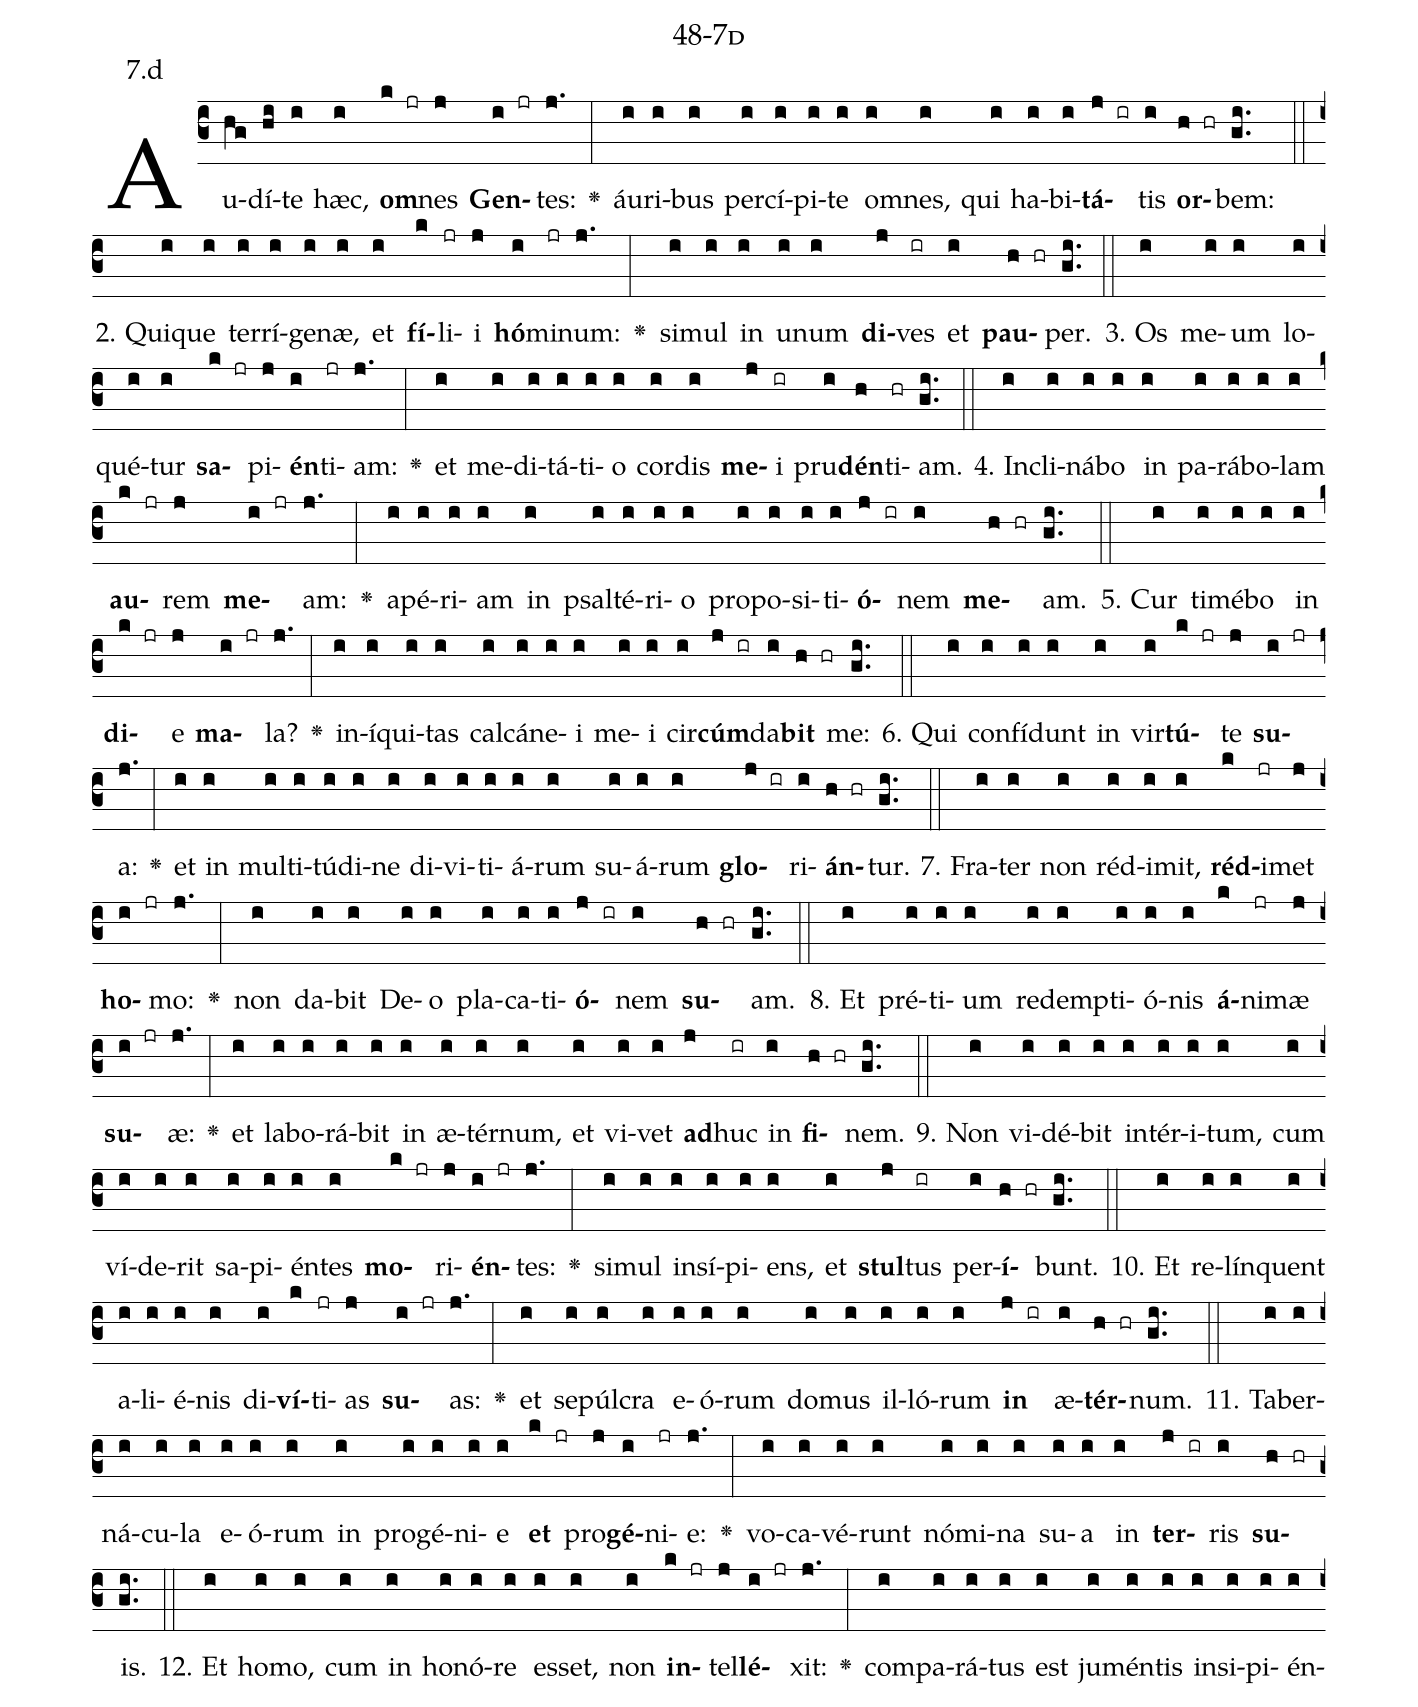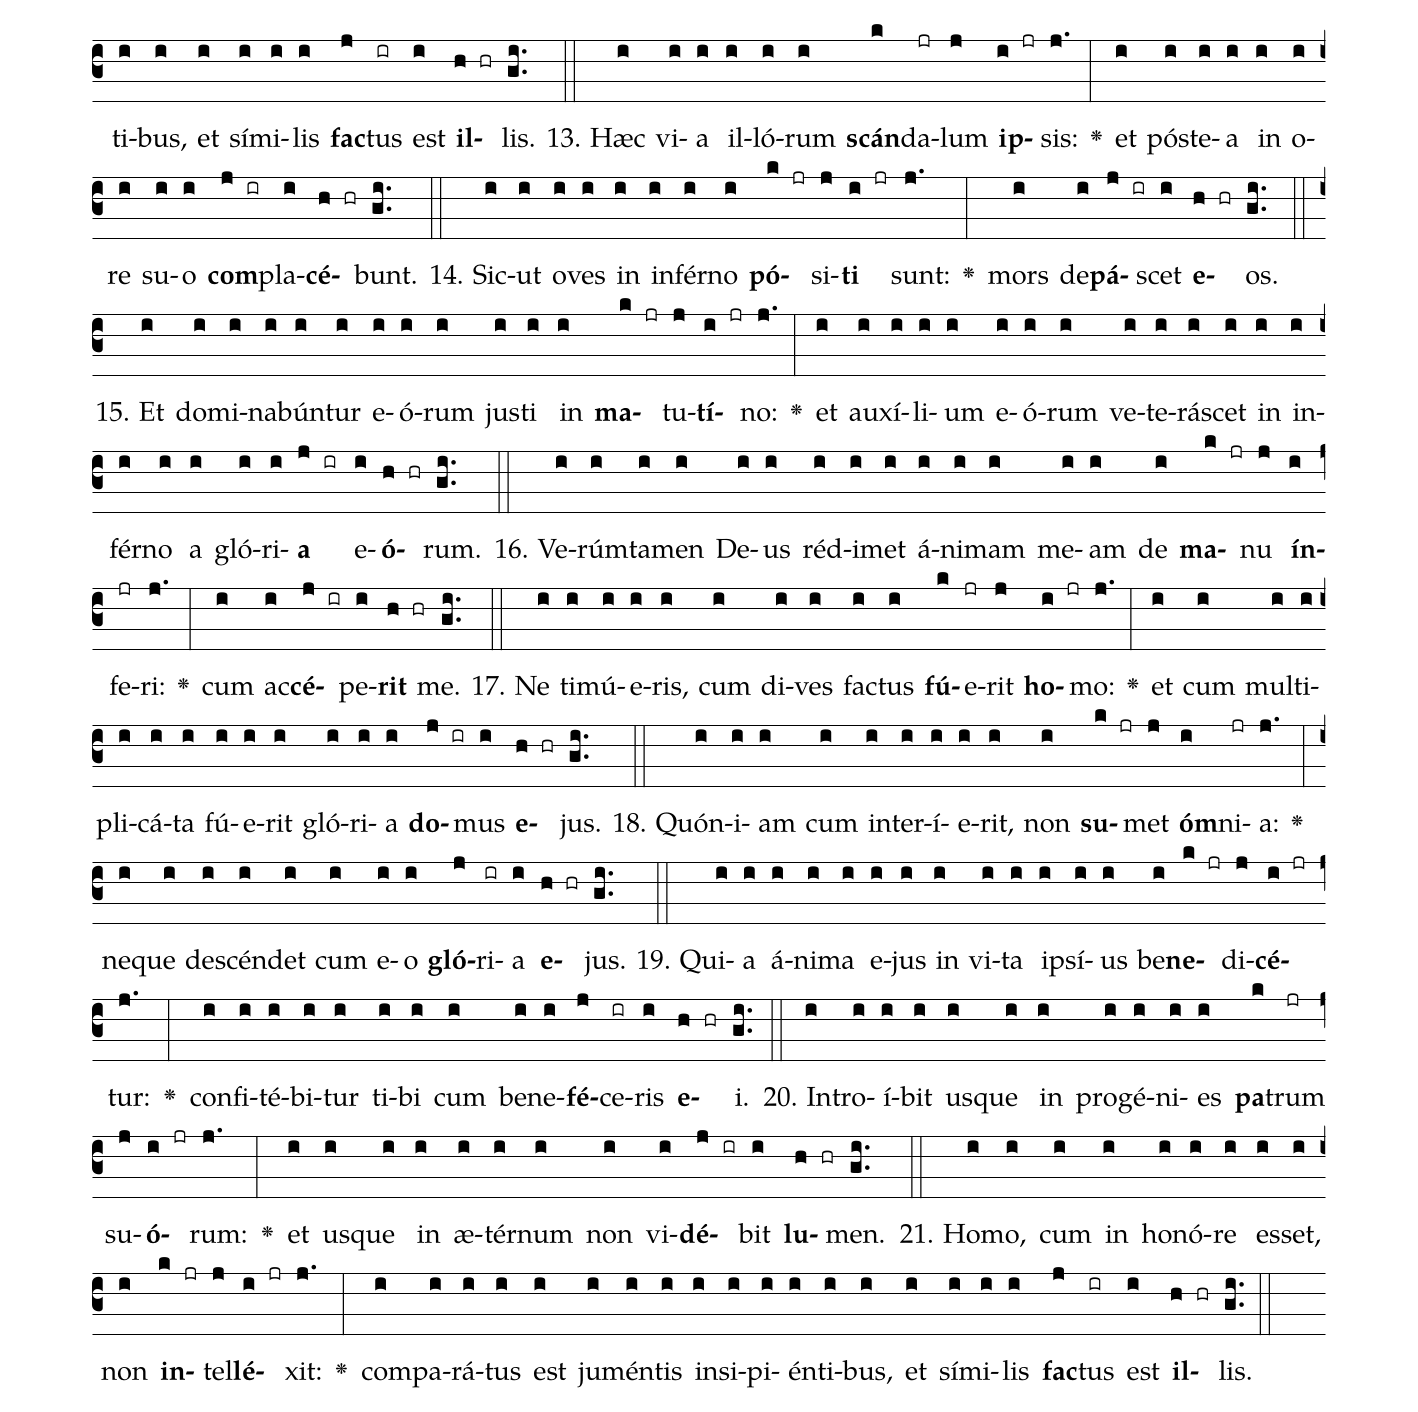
name: 48-7d;
annotation: 7.d;
%%
(c3)Au(hg)dí(hi)te(i) hæc,(i) <b>om</b>(k jr)nes(j) <b>Gen</b>(i jr)tes:(j.) <v>\greheightstar</v>(:) áu(i)ri(i)bus(i) per(i)cí(i)pi(i)te(i) om(i)nes,(i) qui(i) ha(i)bi(i)<b>tá</b>(j ir)tis(i) <b>or</b>(h hr)bem:(gi..) (::)
2. Qui(i)que(i) ter(i)rí(i)ge(i)næ,(i) et(i) <b>fí</b>(k)li(jr)i(j) <b>hó</b>(i)mi(jr)num:(j.) <v>\greheightstar</v>(:) si(i)mul(i) in(i) u(i)num(i) <b>di</b>(j)ves(ir) et(i) <b>pau</b>(h hr)per.(gi..) (::)
3. Os(i) me(i)um(i) lo(i)qué(i)tur(i) <b>sa</b>(k jr)pi(j)<b>én</b>(i)ti(jr)am:(j.) <v>\greheightstar</v>(:) et(i) me(i)di(i)tá(i)ti(i)o(i) cor(i)dis(i) <b>me</b>(j)i(ir) pru(i)<b>dén</b>(h)ti(hr)am.(gi..) (::)
4. In(i)cli(i)ná(i)bo(i) in(i) pa(i)rá(i)bo(i)lam(i) <b>au</b>(k jr)rem(j) <b>me</b>(i jr)am:(j.) <v>\greheightstar</v>(:) a(i)pé(i)ri(i)am(i) in(i) psal(i)té(i)ri(i)o(i) pro(i)po(i)si(i)ti(i)<b>ó</b>(j ir)nem(i) <b>me</b>(h hr)am.(gi..) (::)
5. Cur(i) ti(i)mé(i)bo(i) in(i) <b>di</b>(k jr)e(j) <b>ma</b>(i jr)la?(j.) <v>\greheightstar</v>(:) in(i)í(i)qui(i)tas(i) cal(i)cá(i)ne(i)i(i) me(i)i(i) cir(i)<b>cúm</b>(j ir)da(i)<b>bit</b>(h hr) me:(gi..) (::)
6. Qui(i) con(i)fí(i)dunt(i) in(i) vir(i)<b>tú</b>(k jr)te(j) <b>su</b>(i jr)a:(j.) <v>\greheightstar</v>(:) et(i) in(i) mul(i)ti(i)tú(i)di(i)ne(i) di(i)vi(i)ti(i)á(i)rum(i) su(i)á(i)rum(i) <b>glo</b>(j ir)ri(i)<b>án</b>(h hr)tur.(gi..) (::)
7. Fra(i)ter(i) non(i) réd(i)i(i)mit,(i) <b>réd</b>(k)i(jr)met(j) <b>ho</b>(i jr)mo:(j.) <v>\greheightstar</v>(:) non(i) da(i)bit(i) De(i)o(i) pla(i)ca(i)ti(i)<b>ó</b>(j ir)nem(i) <b>su</b>(h hr)am.(gi..) (::)
8. Et(i) pré(i)ti(i)um(i) red(i)emp(i)ti(i)ó(i)nis(i) <b>á</b>(k)ni(jr)mæ(j) <b>su</b>(i jr)æ:(j.) <v>\greheightstar</v>(:) et(i) la(i)bo(i)rá(i)bit(i) in(i) æ(i)tér(i)num,(i) et(i) vi(i)vet(i) <b>ad</b>(j)huc(ir) in(i) <b>fi</b>(h hr)nem.(gi..) (::)
9. Non(i) vi(i)dé(i)bit(i) in(i)tér(i)i(i)tum,(i) cum(i) ví(i)de(i)rit(i) sa(i)pi(i)én(i)tes(i) <b>mo</b>(k jr)ri(j)<b>én</b>(i jr)tes:(j.) <v>\greheightstar</v>(:) si(i)mul(i) in(i)sí(i)pi(i)ens,(i) et(i) <b>stul</b>(j)tus(ir) per(i)<b>í</b>(h hr)bunt.(gi..) (::)
10. Et(i) re(i)lín(i)quent(i) a(i)li(i)é(i)nis(i) di(i)<b>ví</b>(k)ti(jr)as(j) <b>su</b>(i jr)as:(j.) <v>\greheightstar</v>(:) et(i) se(i)púl(i)cra(i) e(i)ó(i)rum(i) do(i)mus(i) il(i)ló(i)rum(i) <b>in</b>(j ir) æ(i)<b>tér</b>(h hr)num.(gi..) (::)
11. Ta(i)ber(i)ná(i)cu(i)la(i) e(i)ó(i)rum(i) in(i) pro(i)gé(i)ni(i)e(i) <b>et</b>(k jr) pro(j)<b>gé</b>(i)ni(jr)e:(j.) <v>\greheightstar</v>(:) vo(i)ca(i)vé(i)runt(i) nó(i)mi(i)na(i) su(i)a(i) in(i) <b>ter</b>(j ir)ris(i) <b>su</b>(h hr)is.(gi..) (::)
12. Et(i) ho(i)mo,(i) cum(i) in(i) ho(i)nó(i)re(i) es(i)set,(i) non(i) <b>in</b>(k jr)tel(j)<b>lé</b>(i jr)xit:(j.) <v>\greheightstar</v>(:) com(i)pa(i)rá(i)tus(i) est(i) ju(i)mén(i)tis(i) in(i)si(i)pi(i)én(i)ti(i)bus,(i) et(i) sí(i)mi(i)lis(i) <b>fac</b>(j)tus(ir) est(i) <b>il</b>(h hr)lis.(gi..) (::)
13. Hæc(i) vi(i)a(i) il(i)ló(i)rum(i) <b>scán</b>(k)da(jr)lum(j) <b>ip</b>(i jr)sis:(j.) <v>\greheightstar</v>(:) et(i) póst(i)e(i)a(i) in(i) o(i)re(i) su(i)o(i) <b>com</b>(j ir)pla(i)<b>cé</b>(h hr)bunt.(gi..) (::)
14. Sic(i)ut(i) o(i)ves(i) in(i) in(i)fér(i)no(i) <b>pó</b>(k jr)si(j)<b>ti</b>(i jr) sunt:(j.) <v>\greheightstar</v>(:) mors(i) de(i)<b>pá</b>(j ir)scet(i) <b>e</b>(h hr)os.(gi..) (::)
15. Et(i) do(i)mi(i)na(i)bún(i)tur(i) e(i)ó(i)rum(i) jus(i)ti(i) in(i) <b>ma</b>(k jr)tu(j)<b>tí</b>(i jr)no:(j.) <v>\greheightstar</v>(:) et(i) au(i)xí(i)li(i)um(i) e(i)ó(i)rum(i) ve(i)te(i)rá(i)scet(i) in(i) in(i)fér(i)no(i) a(i) gló(i)ri(i)<b>a</b>(j ir) e(i)<b>ó</b>(h hr)rum.(gi..) (::)
16. Ve(i)rúm(i)ta(i)men(i) De(i)us(i) réd(i)i(i)met(i) á(i)ni(i)mam(i) me(i)am(i) de(i) <b>ma</b>(k jr)nu(j) <b>ín</b>(i)fe(jr)ri:(j.) <v>\greheightstar</v>(:) cum(i) ac(i)<b>cé</b>(j ir)pe(i)<b>rit</b>(h hr) me.(gi..) (::)
17. Ne(i) ti(i)mú(i)e(i)ris,(i) cum(i) di(i)ves(i) fac(i)tus(i) <b>fú</b>(k)e(jr)rit(j) <b>ho</b>(i jr)mo:(j.) <v>\greheightstar</v>(:) et(i) cum(i) mul(i)ti(i)pli(i)cá(i)ta(i) fú(i)e(i)rit(i) gló(i)ri(i)a(i) <b>do</b>(j ir)mus(i) <b>e</b>(h hr)jus.(gi..) (::)
18. Quón(i)i(i)am(i) cum(i) in(i)ter(i)í(i)e(i)rit,(i) non(i) <b>su</b>(k jr)met(j) <b>óm</b>(i)ni(jr)a:(j.) <v>\greheightstar</v>(:) ne(i)que(i) de(i)scén(i)det(i) cum(i) e(i)o(i) <b>gló</b>(j)ri(ir)a(i) <b>e</b>(h hr)jus.(gi..) (::)
19. Qui(i)a(i) á(i)ni(i)ma(i) e(i)jus(i) in(i) vi(i)ta(i) ip(i)sí(i)us(i) be(i)<b>ne</b>(k jr)di(j)<b>cé</b>(i jr)tur:(j.) <v>\greheightstar</v>(:) con(i)fi(i)té(i)bi(i)tur(i) ti(i)bi(i) cum(i) be(i)ne(i)<b>fé</b>(j)ce(ir)ris(i) <b>e</b>(h hr)i.(gi..) (::)
20. In(i)tro(i)í(i)bit(i) us(i)que(i) in(i) pro(i)gé(i)ni(i)es(i) <b>pa</b>(k)trum(jr) su(j)<b>ó</b>(i jr)rum:(j.) <v>\greheightstar</v>(:) et(i) us(i)que(i) in(i) æ(i)tér(i)num(i) non(i) vi(i)<b>dé</b>(j ir)bit(i) <b>lu</b>(h hr)men.(gi..) (::)
21. Ho(i)mo,(i) cum(i) in(i) ho(i)nó(i)re(i) es(i)set,(i) non(i) <b>in</b>(k jr)tel(j)<b>lé</b>(i jr)xit:(j.) <v>\greheightstar</v>(:) com(i)pa(i)rá(i)tus(i) est(i) ju(i)mén(i)tis(i) in(i)si(i)pi(i)én(i)ti(i)bus,(i) et(i) sí(i)mi(i)lis(i) <b>fac</b>(j)tus(ir) est(i) <b>il</b>(h hr)lis.(gi..) (::)
